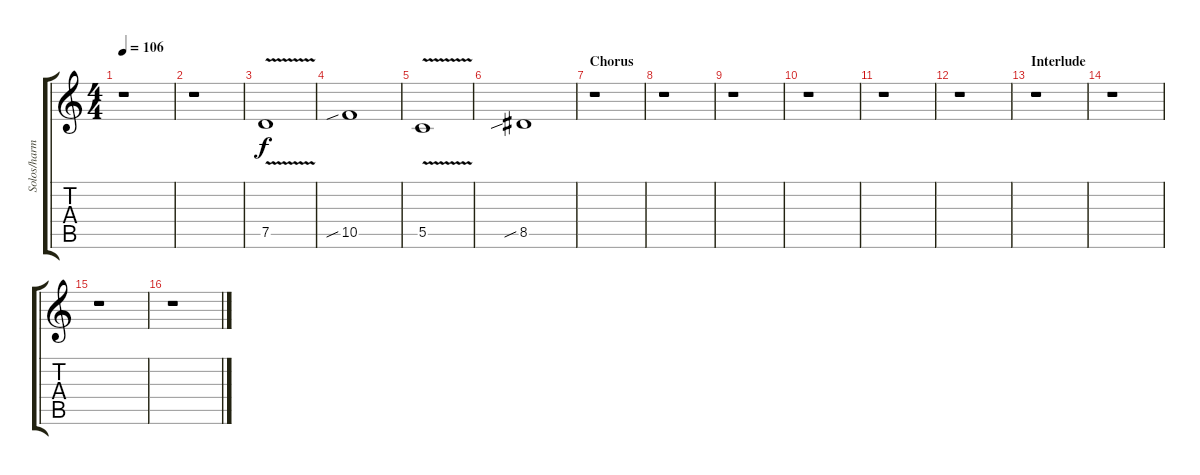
\track ("Solos/harmonies" "Solos/harm") {instrument overdrivenguitar}
\staff {score tabs}
\tuning (D4 A3 F3 C3 G2 D2) {hide}
\ts (4 4)
\tempo 106
\clef g2
\ks c
r.1{dy f} |
r.1 |
7.5{v}.1 |
10.5{sib}.1 |
5.5{v}.1 |
8.5{sib}.1 |
\section ("" "Chorus")
r.1 |
r.1 |
r.1 |
r.1 |
r.1 |
r.1 |
\section ("" "Interlude")
r.1 |
r.1 |
r.1 |
r.1
